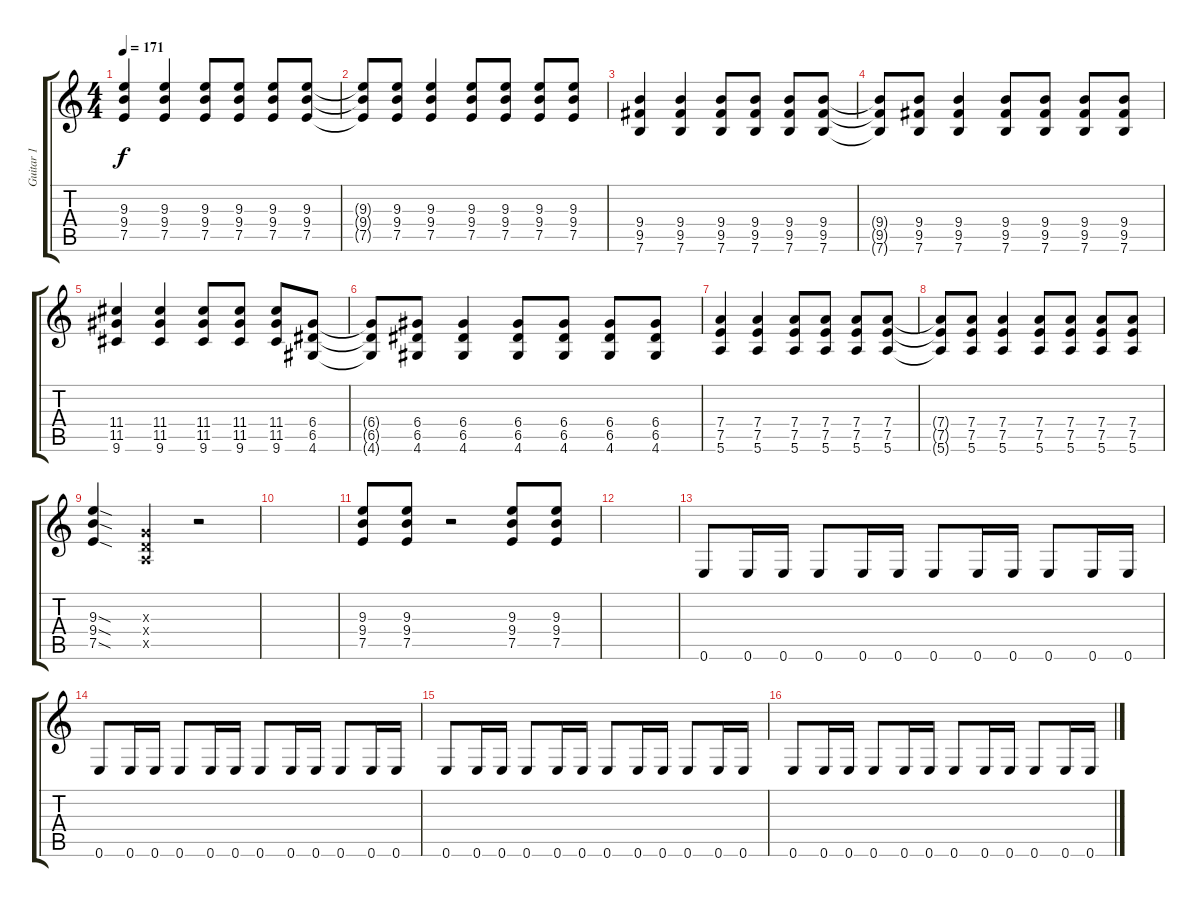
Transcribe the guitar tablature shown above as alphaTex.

\track ("Guitar 1" "Guitar 1") {instrument overdrivenguitar}
\staff {score tabs}
\tuning (E4 B3 G3 D3 A2 E2) {hide}
\ts (4 4)
\tempo 171
\clef g2
\ks c
(9.3 9.4 7.5).4{dy f} (9.3 9.4 7.5).4 (9.3 9.4 7.5).8 (9.3 9.4 7.5).8 (9.3 9.4 7.5).8 (9.3 9.4 7.5).8 |
(9.3{t} 9.4{t} 7.5{t}).8 (9.3 9.4 7.5).8 (9.3 9.4 7.5).4 (9.3 9.4 7.5).8 (9.3 9.4 7.5).8 (9.3 9.4 7.5).8 (9.3 9.4 7.5).8 |
(9.4 9.5 7.6).4 (9.4 9.5 7.6).4 (9.4 9.5 7.6).8 (9.4 9.5 7.6).8 (9.4 9.5 7.6).8 (9.4 9.5 7.6).8 |
(9.4{t} 9.5{t} 7.6{t}).8 (9.4 9.5 7.6).8 (9.4 9.5 7.6).4 (9.4 9.5 7.6).8 (9.4 9.5 7.6).8 (9.4 9.5 7.6).8 (9.4 9.5 7.6).8 |
(11.4 11.5 9.6).4 (11.4 11.5 9.6).4 (11.4 11.5 9.6).8 (11.4 11.5 9.6).8 (11.4 11.5 9.6).8 (6.4 6.5 4.6).8 |
(6.4{t} 6.5{t} 4.6{t}).8 (6.4 6.5 4.6).8 (6.4 6.5 4.6).4 (6.4 6.5 4.6).8 (6.4 6.5 4.6).8 (6.4 6.5 4.6).8 (6.4 6.5 4.6).8 |
(7.4 7.5 5.6).4 (7.4 7.5 5.6).4 (7.4 7.5 5.6).8 (7.4 7.5 5.6).8 (7.4 7.5 5.6).8 (7.4 7.5 5.6).8 |
(7.4{t} 7.5{t} 5.6{t}).8 (7.4 7.5 5.6).8 (7.4 7.5 5.6).4 (7.4 7.5 5.6).8 (7.4 7.5 5.6).8 (7.4 7.5 5.6).8 (7.4 7.5 5.6).8 |
(9.3{sod} 9.4{sod} 7.5{sod}).4 (0.3{x} 0.4{x} 0.5{x}).4 r.2 |
|
(9.3 9.4 7.5).8 (9.3 9.4 7.5).8 r.2 (9.3 9.4 7.5).8 (9.3 9.4 7.5).8 |
|
0.6.8 0.6.16 0.6.16 0.6.8 0.6.16 0.6.16 0.6.8 0.6.16 0.6.16 0.6.8 0.6.16 0.6.16 |
0.6.8 0.6.16 0.6.16 0.6.8 0.6.16 0.6.16 0.6.8 0.6.16 0.6.16 0.6.8 0.6.16 0.6.16 |
0.6.8 0.6.16 0.6.16 0.6.8 0.6.16 0.6.16 0.6.8 0.6.16 0.6.16 0.6.8 0.6.16 0.6.16 |
0.6.8 0.6.16 0.6.16 0.6.8 0.6.16 0.6.16 0.6.8 0.6.16 0.6.16 0.6.8 0.6.16 0.6.16
